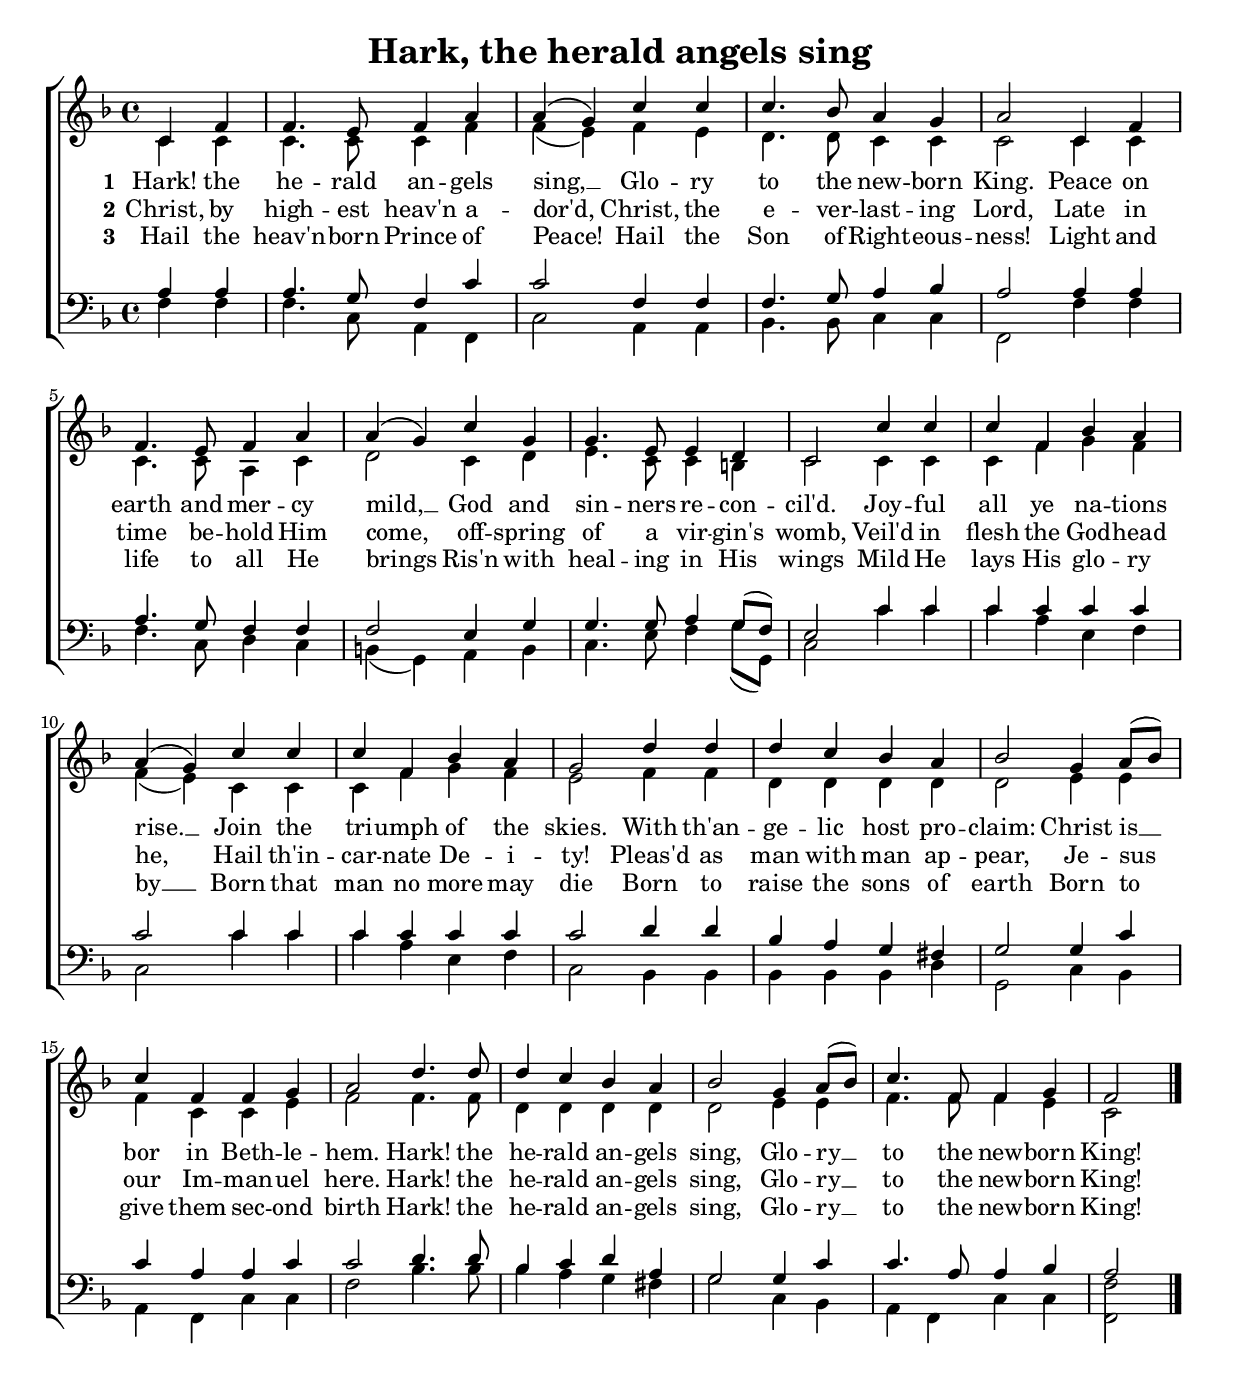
%lilypond input 


\version "2.16.2"
#(set-default-paper-size "a4")
#(set-global-staff-size 19)

\header {
  title = "Hark, the herald angels sing"
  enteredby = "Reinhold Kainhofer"
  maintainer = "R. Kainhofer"
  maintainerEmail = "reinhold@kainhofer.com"
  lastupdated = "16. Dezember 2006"
}


\paper {
% 	between-system-space = 0.3\cm
	%between-system-padding = 0.3\cm
	%after-title-space = 0.05\cm
    indent = 0
% 	ragged-bottom = ##f
% 	ragged-last-bottom = ##f
}

\include "deutsch.ly"

ScoreSettings = {
% 	\set Score.skipBars = ##t
% 	\override Staff.VerticalAxisGroup #'minimum-Y-extent = #'(-0 . 0)
% 	\set Staff.midiInstrument = "acoustic grand"
% 	\override Lyrics.VerticalAxisGroup #'minimum-Y-extent = #'(-0 . 0)
	% left-align all rehearsal marks
% 	\override Score.RehearsalMark #'self-alignment-X = #-1
% 	\override Score.RehearsalMark #'padding = #2.8
% 	\override Score.RehearsalMark #'font-size = #1
% 	\override Score.RehearsalMark #'font-shape = #'italic
%
	%\override Score.BarNumber  #'break-visibility = #end-of-line-invisible
	%\set Score.barNumberVisibility = #(every-nth-bar-number-visible 5)
}

GlobalSettings = \notemode
{	
	\key f \major
	\time 4/4
	\partial 2
% 	\autoBeamOff
	\revert Rest #'direction
	\revert MultiMeasureRest #'staff-position
}

dynamik = {}

tempos = {}

sopMusic = \transpose g f {
  \relative c' {
    d4 g | g4. fis8 g4 h | h( a) d d | d4. c8 h4 a | h2 d,4 g | 
    g4. fis8 g4 h | h( a) d a | a4. fis8 fis4 e | d2  d'4 d | d g, c h |
    h( a) d d | d g, c h | a2 e'4 e | e d c h | c2 a4 h8( c) |
    d4 g, g a | h2 e4. e8 | e4 d c h | c2 a4 h8( c) | d4. g,8 g4 a | g2 \bar"|."
  }
}

altoMusic = \transpose g f {
  \relative c' {
    d4 d | d4. d8 d4 g | g( fis) g fis | e4. e8 d4 d | d2 d4 d |
    d4. d8 h4 d | e2 d4 e | fis4. d8 d4 cis | d2 d4 d | d g a g |
    g( fis) d d | d g a g | fis2 g4 g | e e e e | e2 fis4 fis |
    g d d fis | g2 g4. g8 | e4 e e e | e2 fis4 fis | g4. g8 g4 fis | d2 \bar"|."
  }
}

tenorMusic = \transpose g f {
  \relative c' {
    h4 h | h4. a8 g4 d' | d2 g,4 g | g4. a8 h4 c | h2 h4 h |
    h4. a8 g4 g | g2 fis4 a | a4. a8  h4 a8( g) | fis2 d'4 d | d d d d | 
    d2 d4 d | d d d d | d2 e4 e | c h a gis | a2 a4 d |
    d h h d | d2 e4. e8 | c4 d e h | a2 a4 d | d4. h8 h4 c | h2 \bar"|."
  }
}

bassMusic = \transpose g f {
  \relative c' {
    g4 g | g4. d8 h4 g | d'2 h4 h | c4. c8 d4 d | g,2 g'4 g |
    g4. d8 e4 d | cis4( a) h cis | d4. fis8 g4 a8( a,) | d2 d'4 d | d h fis g |
    d2 d'4 d | d h fis g | d2 c4 c | c c c e | a,2 d4 c |
    h4 g d' d | g2 c4. c8 | c4 h a gis | a2 d,4 c | h g d' d | <g g,>2 \bar"|."
  }
}

VerseI = \lyricmode
{
  \set stanza = "1"
  Hark! the he -- rald an -- gels sing, __ Glo -- ry to the new -- born King. Peace on earth and mer -- cy mild, __ God and sin -- ners re -- con -- cil'd. Joy -- ful all ye na -- tions rise. __ Join the tri -- umph of the skies. With th'an -- ge -- lic host pro -- claim: Christ is __ bor in Beth -- le -- hem. Hark! the he -- rald an -- gels sing, Glo -- ry __ to the new -- born King!
}

VerseII = \lyricmode
{
  \set stanza = "2"
  Christ, by high -- est heav'n a -- dor'd, Christ, the e -- ver -- last -- ing Lord,
  Late in time be -- hold Him come, off -- spring of a vir -- gin's womb, Veil'd in flesh the God -- head he,
  Hail th'in -- car -- nate De -- i -- ty! Pleas'd as man with man ap -- pear, Je -- sus our Im -- man -- uel here. Hark! the he -- rald an -- gels sing, Glo -- ry __ to the new -- born King!
}

VerseIII = \lyricmode
{
  \set stanza = "3"
  Hail the heav'n -- born Prince of Peace!  Hail the Son of Right -- eous -- ness!
  Light and life to all He brings Ris'n with heal -- ing in His wings
  Mild He lays His glo -- ry by __
  Born that man no more may die
  Born to raise the sons of earth
  Born to give them sec -- ond birth
  Hark! the he -- rald an -- gels sing, Glo -- ry __ to the new -- born King!
}

\score {
  \context ChoirStaff <<
    \ScoreSettings
    \context Staff = women <<
      \dynamik
      \tempos
      \dynamicUp
      \context Voice = sopranos { \voiceOne << \GlobalSettings \sopMusic >> }
      \context Voice = altos { \voiceTwo << \GlobalSettings \altoMusic >> }
      \set Staff.instrument = \markup { \column { "S" \line {"A"} } }
    >>
    \context Lyrics = sopranosI \lyricsto sopranos \VerseI
    \context Lyrics = sopranosII \lyricsto sopranos \VerseII
    \context Lyrics = sopranosIII \lyricsto sopranos \VerseIII

    \context Staff = men <<
      \clef bass
      \dynamik
      \dynamicDown
      \context Voice = tenors { \voiceOne <<\GlobalSettings \tenorMusic >> }
      \context Voice = basses { \voiceTwo <<\GlobalSettings \bassMusic >> }
      \set Staff.instrument = \markup { \column { "T" \line {"B"} } }
    >>
  >>
}

